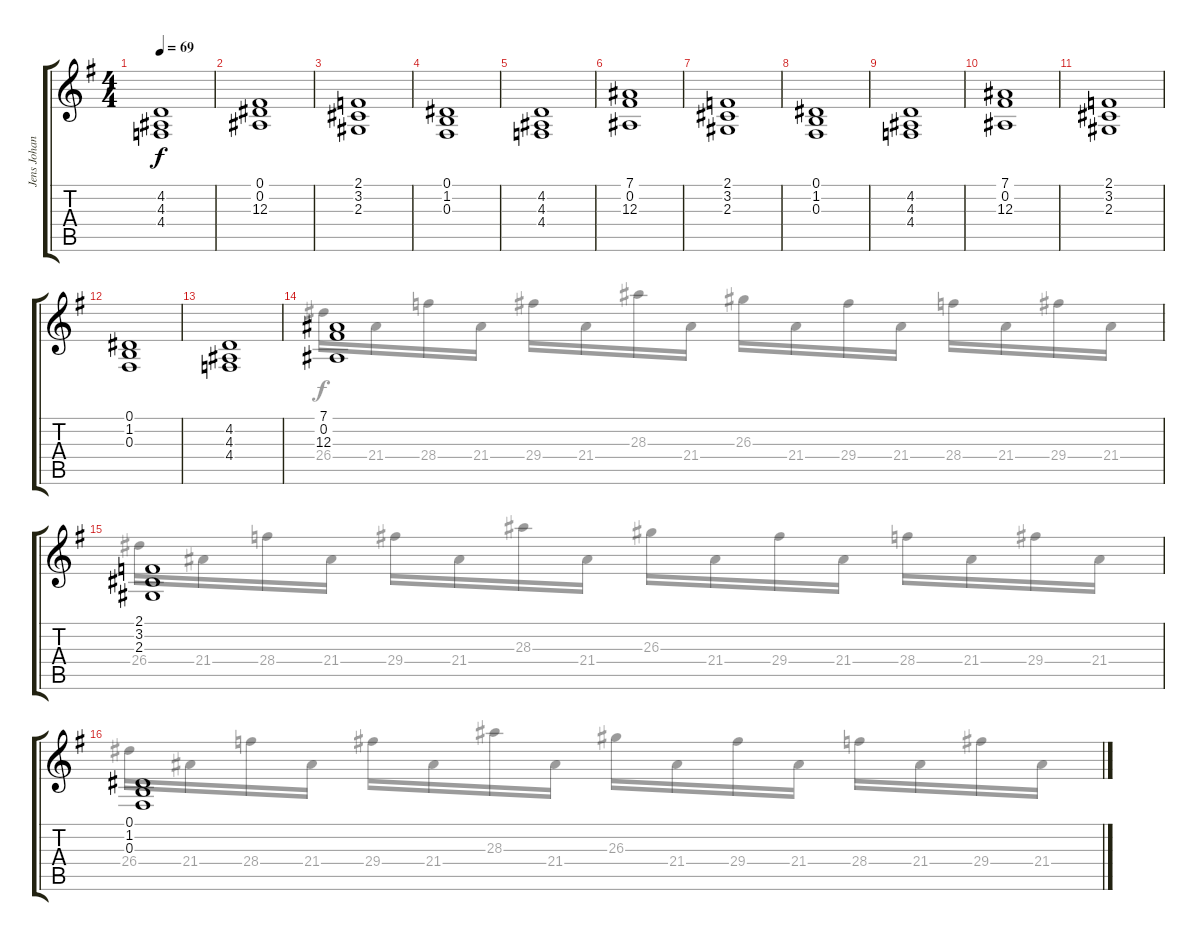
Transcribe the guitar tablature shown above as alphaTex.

\track ("Jens Johansson" "Jens Johan") {instrument stringensemble1}
\staff {score tabs}
\tuning (Eb4 Bb3 Gb3 Db3 Ab2 Eb2) {hide}
\voice
\ts (4 4)
\tempo 69
\clef g2
\ks g
(4.2 4.3 4.4).1{dy f} |
(0.1 0.2 12.3).1 |
(2.1 3.2 2.3).1 |
(0.1 1.2 0.3).1 |
(4.2 4.3 4.4).1 |
(7.1 0.2 12.3).1 |
(2.1 3.2 2.3).1 |
(0.1 1.2 0.3).1 |
(4.2 4.3 4.4).1 |
(7.1 0.2 12.3).1 |
(2.1 3.2 2.3).1 |
(0.1 1.2 0.3).1 |
(4.2 4.3 4.4).1 |
(7.1 0.2 12.3).1 |
(2.1 3.2 2.3).1 |
(0.1 1.2 0.3).1
\voice
\clef g2
\ottava regular
\simile none
\ks g
|
|
|
|
|
|
|
|
|
|
|
|
|
26.4.16 21.4.16 28.4.16 21.4.16 29.4.16 21.4.16 28.3.16 21.4.16 26.3.16 21.4.16 29.4.16 21.4.16 28.4.16 21.4.16 29.4.16 21.4.16 |
26.4.16 21.4.16 28.4.16 21.4.16 29.4.16 21.4.16 28.3.16 21.4.16 26.3.16 21.4.16 29.4.16 21.4.16 28.4.16 21.4.16 29.4.16 21.4.16 |
26.4.16 21.4.16 28.4.16 21.4.16 29.4.16 21.4.16 28.3.16 21.4.16 26.3.16 21.4.16 29.4.16 21.4.16 28.4.16 21.4.16 29.4.16 21.4.16
